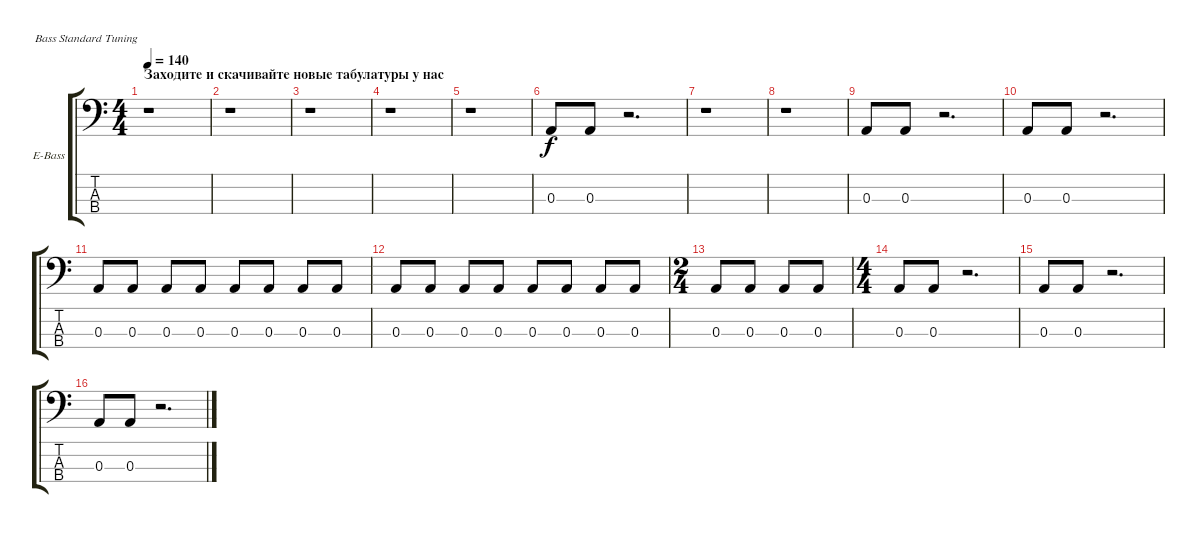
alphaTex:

\bracketExtendMode groupsimilarinstruments
\firstSystemTrackNameOrientation horizontal
\otherSystemsTrackNameOrientation horizontal
\track ("Бас - гитара" "E-Bass") {instrument electricbassfinger}
\staff {score tabs}
\tuning (G2 D2 A1 E1)
\ts (4 4)
\section ("" "Заходите и скачивайте новые табулатуры у нас")
\tempo 140
\clef f4
\ks c
r.1{dy f instrument electricbassfinger} |
r.1 |
r.1 |
r.1 |
r.1 |
0.3.8 0.3.8 r.2{d} |
r.1 |
r.1 |
0.3.8 0.3.8 r.2{d} |
0.3.8 0.3.8 r.2{d} |
0.3.8 0.3.8 0.3.8 0.3.8 0.3.8 0.3.8 0.3.8 0.3.8 |
0.3.8 0.3.8 0.3.8 0.3.8 0.3.8 0.3.8 0.3.8 0.3.8 |
\ts (2 4)
0.3.8 0.3.8 0.3.8 0.3.8 |
\ts (4 4)
0.3.8 0.3.8 r.2{d} |
0.3.8 0.3.8 r.2{d} |
0.3.8 0.3.8 r.2{d}
